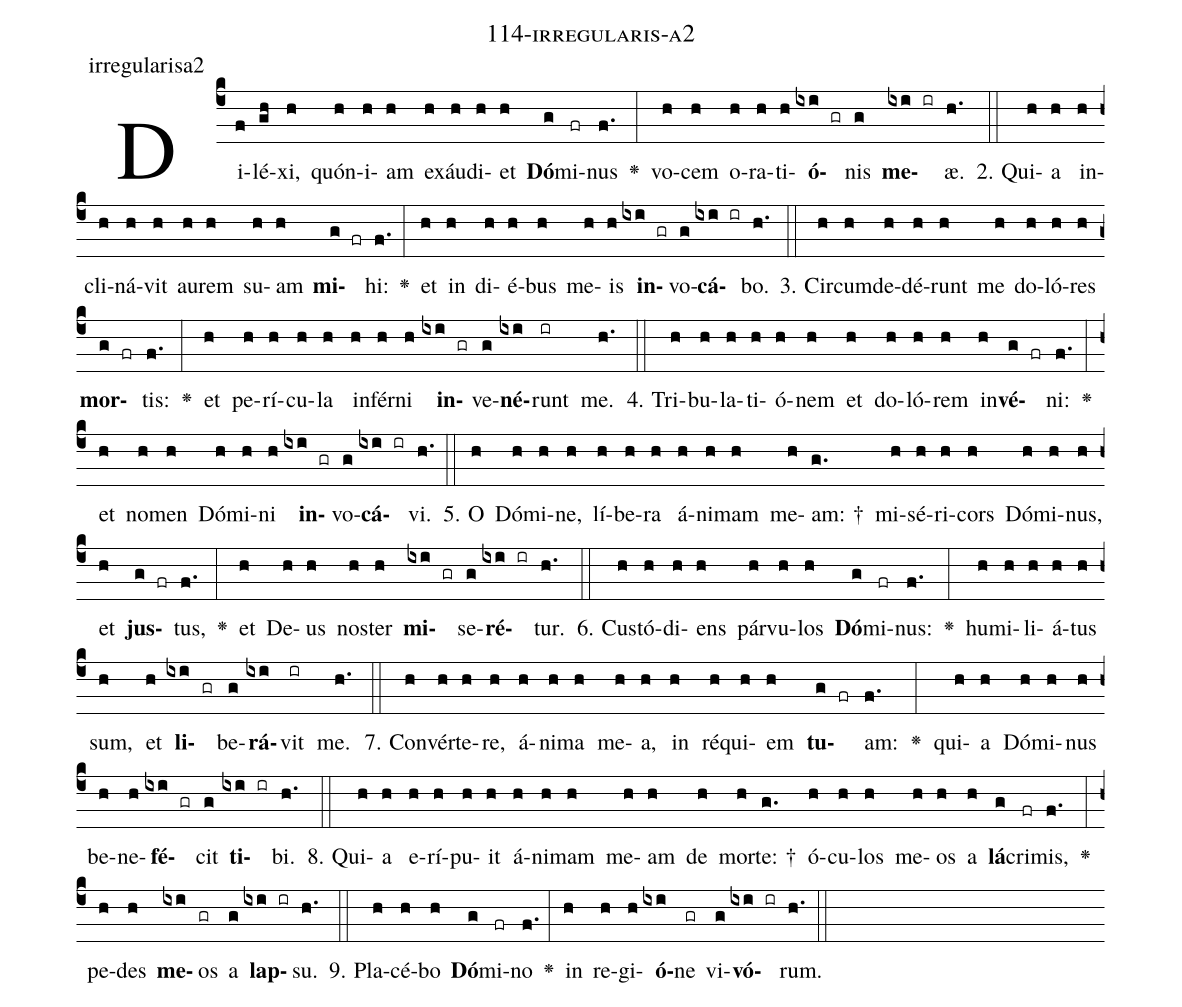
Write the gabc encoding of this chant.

name: 114-irregularis-a2;
annotation: irregularisa2;
%%
(c4)Di(f)lé(gh)xi,(h) quón(h)i(h)am(h) ex(h)áu(h)di(h)et(h) <b>Dó</b>(g)mi(fr)nus(f.) <v>\greheightstar</v>(:) vo(h)cem(h) o(h)ra(h)ti(h)<b>ó</b>(ixi gr)nis(g) <b>me</b>(ixi ir)æ.(h.) (::)
2. Qui(h)a(h) in(h)cli(h)ná(h)vit(h) au(h)rem(h) su(h)am(h) <b>mi</b>(g fr)hi:(f.) <v>\greheightstar</v>(:) et(h) in(h) di(h)é(h)bus(h) me(h)is(h) <b>in</b>(ixi gr)vo(g)<b>cá</b>(ixi ir)bo.(h.) (::)
3. Cir(h)cum(h)de(h)dé(h)runt(h) me(h) do(h)ló(h)res(h) <b>mor</b>(g fr)tis:(f.) <v>\greheightstar</v>(:) et(h) pe(h)rí(h)cu(h)la(h) in(h)fér(h)ni(h) <b>in</b>(ixi gr)ve(g)<b>né</b>(ixi)runt(ir) me.(h.) (::)
4. Tri(h)bu(h)la(h)ti(h)ó(h)nem(h) et(h) do(h)ló(h)rem(h) in(h)<b>vé</b>(g fr)ni:(f.) <v>\greheightstar</v>(:) et(h) no(h)men(h) Dó(h)mi(h)ni(h) <b>in</b>(ixi gr)vo(g)<b>cá</b>(ixi ir)vi.(h.) (::)
5. O(h) Dó(h)mi(h)ne,(h) lí(h)be(h)ra(h) á(h)ni(h)mam(h) me(h)am: †(g.) mi(h)sé(h)ri(h)cors(h) Dó(h)mi(h)nus,(h) et(h) <b>jus</b>(g fr)tus,(f.) <v>\greheightstar</v>(:) et(h) De(h)us(h) nos(h)ter(h) <b>mi</b>(ixi gr)se(g)<b>ré</b>(ixi ir)tur.(h.) (::)
6. Cus(h)tó(h)di(h)ens(h) pár(h)vu(h)los(h) <b>Dó</b>(g)mi(fr)nus:(f.) <v>\greheightstar</v>(:) hu(h)mi(h)li(h)á(h)tus(h) sum,(h) et(h) <b>li</b>(ixi gr)be(g)<b>rá</b>(ixi)vit(ir) me.(h.) (::)
7. Con(h)vér(h)te(h)re,(h) á(h)ni(h)ma(h) me(h)a,(h) in(h) ré(h)qui(h)em(h) <b>tu</b>(g fr)am:(f.) <v>\greheightstar</v>(:) qui(h)a(h) Dó(h)mi(h)nus(h) be(h)ne(h)<b>fé</b>(ixi gr)cit(g) <b>ti</b>(ixi ir)bi.(h.) (::)
8. Qui(h)a(h) e(h)rí(h)pu(h)it(h) á(h)ni(h)mam(h) me(h)am(h) de(h) mor(h)te: †(g.) ó(h)cu(h)los(h) me(h)os(h) a(h) <b>lá</b>(g)cri(fr)mis,(f.) <v>\greheightstar</v>(:) pe(h)des(h) <b>me</b>(ixi)os(gr) a(g) <b>lap</b>(ixi ir)su.(h.) (::)
9. Pla(h)cé(h)bo(h) <b>Dó</b>(g)mi(fr)no(f.) <v>\greheightstar</v>(:) in(h) re(h)gi(h)<b>ó</b>(ixi)ne(gr) vi(g)<b>vó</b>(ixi ir)rum.(h.) (::)
